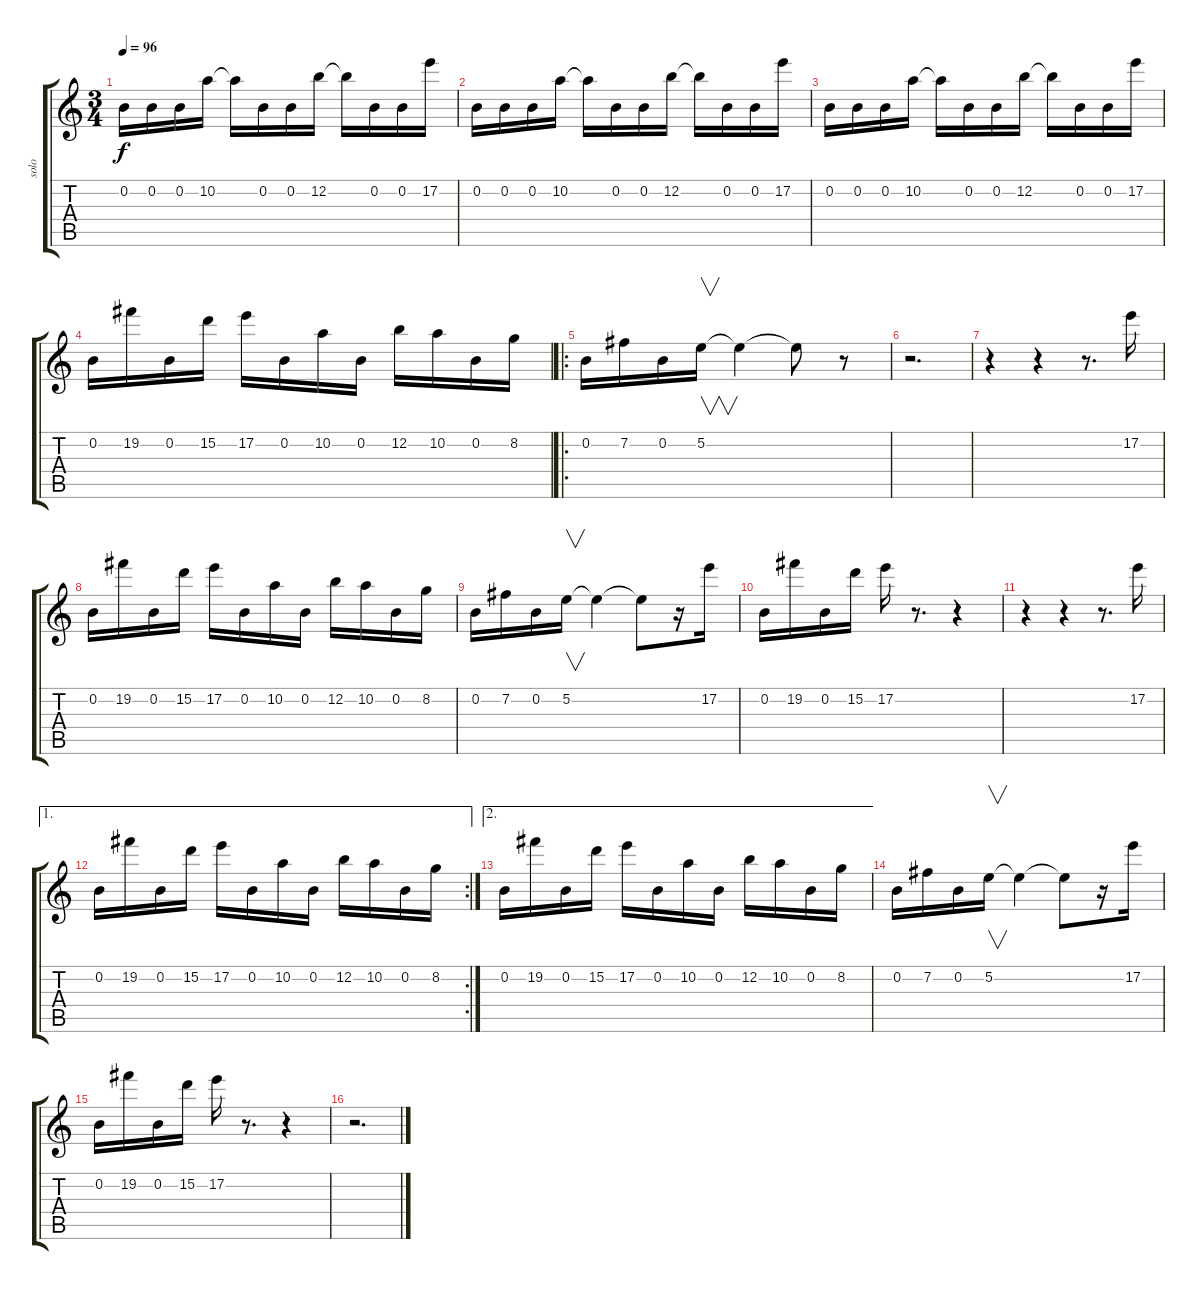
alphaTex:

\track ("solo" "solo") {instrument distortionguitar}
\staff {score tabs}
\tuning (E4 B3 G3 D3 A2 E2) {hide}
\ts (3 4)
\tempo 96
\clef g2
\ks c
0.2.16{dy f} 0.2.16 0.2.16 10.2.16 10.2{t}.16 0.2.16 0.2.16 12.2.16 12.2{t}.16 0.2.16 0.2.16 17.2.16 |
0.2.16 0.2.16 0.2.16 10.2.16 10.2{t}.16 0.2.16 0.2.16 12.2.16 12.2{t}.16 0.2.16 0.2.16 17.2.16 |
0.2.16 0.2.16 0.2.16 10.2.16 10.2{t}.16 0.2.16 0.2.16 12.2.16 12.2{t}.16 0.2.16 0.2.16 17.2.16 |
0.2.16 19.2.16 0.2.16 15.2.16 17.2.16 0.2.16 10.2.16 0.2.16 12.2.16 10.2.16 0.2.16 8.2.16 |
\ro
0.2.16 7.2.16 0.2.16 5.2.16{v} 5.2{t}.4 5.2{t}.8 r.8 |
r.2{d} |
r.4 r.4 r.8{d} 17.2.16 |
0.2.16 19.2.16 0.2.16 15.2.16 17.2.16 0.2.16 10.2.16 0.2.16 12.2.16 10.2.16 0.2.16 8.2.16 |
0.2.16 7.2.16 0.2.16 5.2.16{v} 5.2{t}.4 5.2{t}.8 r.16 17.2.16 |
0.2.16 19.2.16 0.2.16 15.2.16 17.2.16 r.8{d} r.4 |
r.4 r.4 r.8{d} 17.2.16 |
\ae 1
\rc 2
0.2.16{volume 14} 19.2.16 0.2.16 15.2.16 17.2.16 0.2.16 10.2.16 0.2.16 12.2.16 10.2.16 0.2.16 8.2.16{volume 10} |
\ae 2
0.2.16{volume 6} 19.2.16 0.2.16 15.2.16 17.2.16 0.2.16 10.2.16 0.2.16 12.2.16 10.2.16 0.2.16 8.2.16 |
0.2.16 7.2.16 0.2.16 5.2.16{v} 5.2{t}.4 5.2{t}.8 r.16 17.2.16 |
0.2.16 19.2.16 0.2.16 15.2.16 17.2.16 r.8{d} r.4 |
r.2{d}
